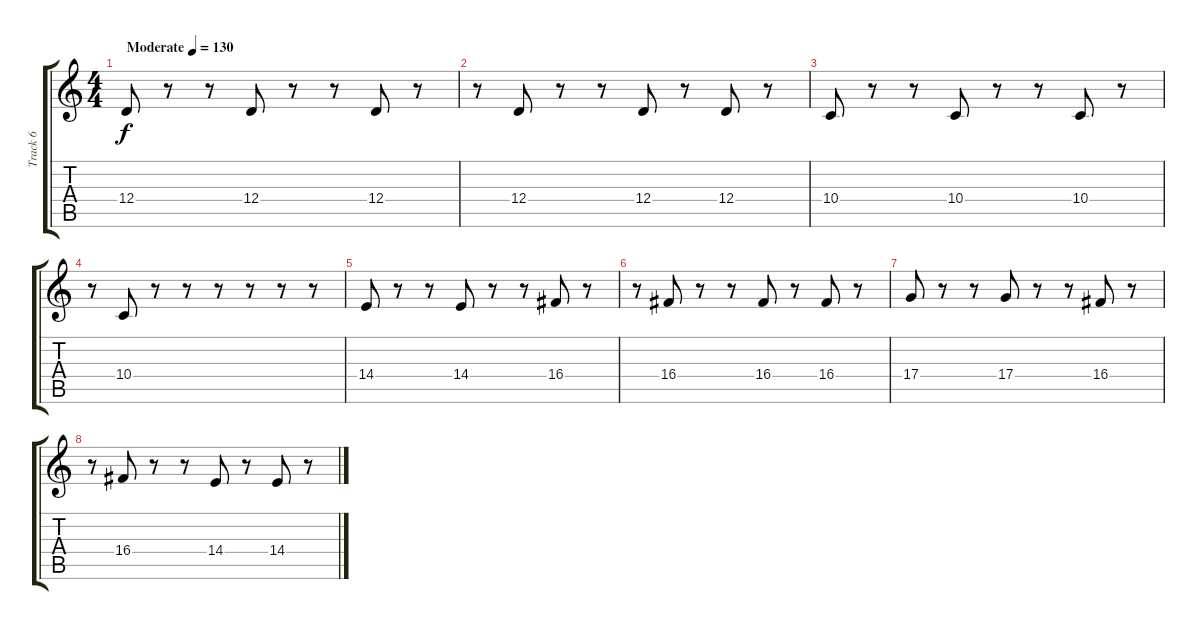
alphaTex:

\track ("Track 6" "Track 6") {instrument electricpiano1}
\staff {score tabs}
\tuning (E4 B3 G3 D3 A2 E2) {hide}
\ts (4 4)
\tempo (130 "Moderate")
\clef g2
\ks c
12.4.8{dy f instrument electricpiano1} r.8 r.8 12.4.8 r.8 r.8 12.4.8 r.8 |
r.8 12.4.8 r.8 r.8 12.4.8 r.8 12.4.8 r.8 |
10.4.8 r.8 r.8 10.4.8 r.8 r.8 10.4.8 r.8 |
r.8 10.4.8 r.8 r.8 r.8 r.8 r.8 r.8 |
14.4.8 r.8 r.8 14.4.8 r.8 r.8 16.4.8 r.8 |
r.8 16.4.8 r.8 r.8 16.4.8 r.8 16.4.8 r.8 |
17.4.8 r.8 r.8 17.4.8 r.8 r.8 16.4.8 r.8 |
r.8 16.4.8 r.8 r.8 14.4.8 r.8 14.4.8 r.8
